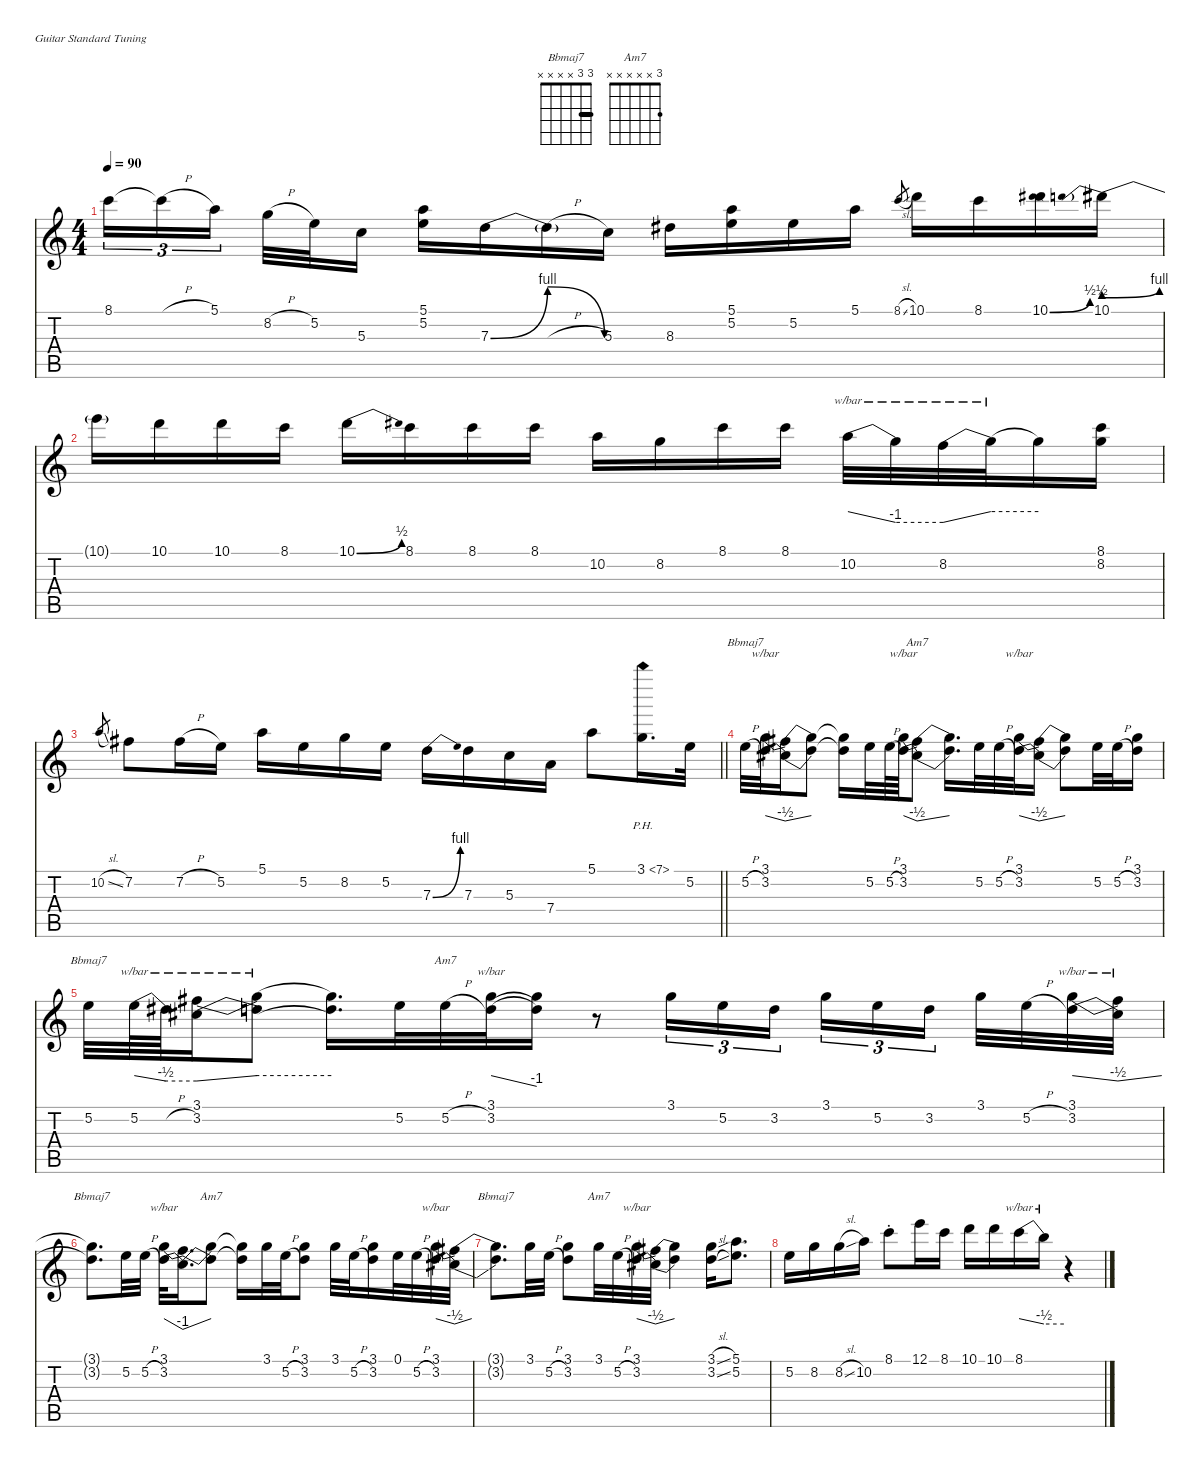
\defaultSystemsLayout 4
\hideDynamics
\bracketExtendMode nobrackets
\singleTrackTrackNamePolicy hidden
\multiTrackTrackNamePolicy hidden
\otherSystemsTrackNameOrientation horizontal
\track ("Dist. Guitar" "Dist. Guit") {instrument overdrivenguitar}
\staff {score tabs}
\tuning (E4 B3 G3 D3 A2 E2)
\chord ("Bbmaj7" x 5 x x x x)
\chord ("Am7" 3 3 x x x x) {barre 3}
\chord ("Am7" x 5 x x x x)
\chord ("Bbmaj7" 3 3 x x x x) {barre 3}
\chord ("Am7" 3 x x x x x)
\ts (4 4)
\tempo 90
\clef g2
\ks c
8.1{t}.16{tu (3 2) dy mf beam Down} 8.1{be (hold 0 0 60 0) h t}.16{tu (3 2) beam Down} 5.1.16{tu (3 2) beam Down} 8.2{h}.32{beam Down} 5.2.32{beam Down} 5.3.16{beam Down} (5.2 5.1).16{beam Down} 7.3{be (bendrelease 0 0 10.2 4 20.4 4 30 0)}.16{beam Down} 7.3{h t}.16{beam Down} 5.3.16{beam Down} 8.3{acc #}.16{beam Down} (5.2 5.1).16{beam Down} 5.2.16{beam Down} 5.1.16{beam Down} 8.1{sl}.8{gr beam Up} 10.1.16{beam Down} 8.1.16{beam Down} 10.1{be (bend 0 0 15 2)}.16{beam Down} 10.1{be (prebendbend 0 2 15 4)}.16{beam Down} |
10.1{t}.16{beam Down} 10.1.16{beam Down} 10.1.16{beam Down} 8.1.16{beam Down} 10.1{be (bend 35.4 0 59.4 2)}.16{beam Down} 8.1.16{beam Down} 8.1.16{beam Down} 8.1.16{beam Down} 10.2.16{beam Down} 8.2.16{beam Down} 8.1.16{beam Down} 8.1.16{beam Down} 10.2.32{tbe (dive default 0 0 45 -4) beam Down} 10.2{t}.32{tbe (hold default 0 -4 60 -4) beam Down} 8.2.32{tbe (dive default 0 -4 30 0) beam Down} 8.2{t}.32{tbe (hold default 0 0 30 0) beam Down} 8.2{t}.16{beam Down} (8.2 8.1).16{beam Down} |
\barLineRight lightlight
10.2{sl}.8{gr beam Up} 7.2{acc #}.8{beam Down} 7.2{h acc #}.16{beam Down} 5.2.16{beam Down} 5.1.16{beam Down} 5.2.16{beam Down} 8.2.16{beam Down} 5.2.16{beam Down} 7.3{be (bend 0 0 15 4)}.16{beam Down} 7.3.16{beam Down} 5.3.16{beam Down} 7.4.16{beam Down} 5.1.8{beam Down} 3.1{ph 4}.16{d beam Down} 5.2.32{beam Down} |
5.2{h}.32{ch "Bbmaj7" beam Down} (3.2 3.1).32{tbe (dive default 0 0 44.4 -2) beam Down} (3.1{t} 3.2{t}).16{tbe (dive default 0 -2 44.4 0) beam Down} (3.2{t} 3.1{t}).8{beam Down} (3.1{t} 3.2{t}).16{beam Down} 5.2.32{beam Down} 5.2{h}.64{beam Down} (3.2 3.1).64{tbe (dive default 0 0 44.4 -2) beam Down} (3.1{t} 3.2{t}).8{tbe (dive default 0 -2 44.4 0) ch "Am7" beam Down} (3.2{t} 3.1{t}).16{d beam Down} 5.2.32{beam Down} 5.2{h}.32{beam Down} (3.2 3.1).32{tbe (dive default 0 0 45 -2) beam Down} (3.1{t} 3.2{t}).16{tbe (dive default 0 -2 45 0) beam Down} (3.2{t} 3.1{t}).8{beam Down} 5.2.32{beam Down} 5.2{h}.32{beam Down beam merge} (3.2 3.1).16{beam Down} |
5.2.32{ch "Bbmaj7" beam Down} 5.2.64{tbe (dive default 0 0 44.4 -2) beam Down} 5.2{h t}.64{tbe (hold default 0 -2 60 -2) beam Down} (3.2 3.1).16{tbe (dive default 0 -2 30 0) beam Down} (3.1{t} 3.2{t}).8{tbe (hold default 0 0 60 0) beam Down} (3.2{t} 3.1{t}).16{d beam Down} 5.2.32{beam Down} 5.2{h}.32{ch "Am7" beam Down} (3.2 3.1).32{tbe (dive default 0 0 44.4 -4) beam Down} (3.1{t} 3.2{t}).16{beam Down} r.8{beam Down} 3.1.16{tu (3 2) beam Down} 5.2.16{tu (3 2) beam Down} 3.2.16{tu (3 2) beam Down} 3.1.16{tu (3 2) beam Down} 5.2.16{tu (3 2) beam Down} 3.2.16{tu (3 2) beam Down} 3.1.32{beam Down} 5.2{h}.32{beam Down beam merge} (3.2 3.1).32{tbe (dive default 0 0 45.6 -2) beam Down} (3.2{t} 3.1{t}).32{tbe (dive default 0 -2 45 0) beam Down} |
(3.2{t} 3.1{t}).8{d ch "Bbmaj7" beam Down} 5.2.32{beam Down} 5.2{h}.32{beam Down} (3.2 3.1).32{tbe (dive default 0 0 45 -4) beam Down} (3.2{t} 3.1{t}).16{d tbe (dive default 0 -4 43.8 0) beam Down} (3.1{t} 3.2{t}).8{ch "Am7" beam Down} (3.2{t} 3.1{t}).16{beam Down} 3.1.32{beam Down} 5.2{h}.32{beam Down} (3.2 3.1).8{beam Down} 3.1.32{beam Down} 5.2{h}.32{beam Down} (3.2 3.1).16{beam Down} 0.1.32{beam Down} 5.2{h}.32{beam Down} (3.2 3.1).32{tbe (dive default 0 0 44.4 -2) beam Down} (3.1{t} 3.2{t}).32{tbe (dive default 0 -2 45 0) beam Down} |
(3.2{t} 3.1{t}).8{d ch "Bbmaj7" beam Down} 3.1.32{beam Down} 5.2{h}.32{beam Down} (3.2 3.1).8{beam Down} 3.1.32{ch "Am7" beam Down} 5.2{h}.32{beam Down} (3.2 3.1).32{tbe (dive default 0 0 45.6 -2) beam Down} (3.1{t} 3.2{t}).32{tbe (dive default 0 -2 45 0) beam Down} (3.2{t} 3.1{t}).4{beam Down} (3.1{sl} 3.2{sl}).16{beam Down} (5.2 5.1).8{d beam Down} |
5.2.16{beam Down} 8.2.16{beam Down} 8.2{sl}.16{beam Down} 10.2.16{beam Down} 8.1{st}.8{beam Down} 12.1.16{beam Down} 8.1.16{beam Down} 10.1.16{beam Down} 10.1.16{beam Down} 8.1.16{tbe (dive default 0 0 45 -2) beam Down} 8.1{t}.16{tbe (hold default 0 -2 60 -2) beam Down} r.4{beam Down}
